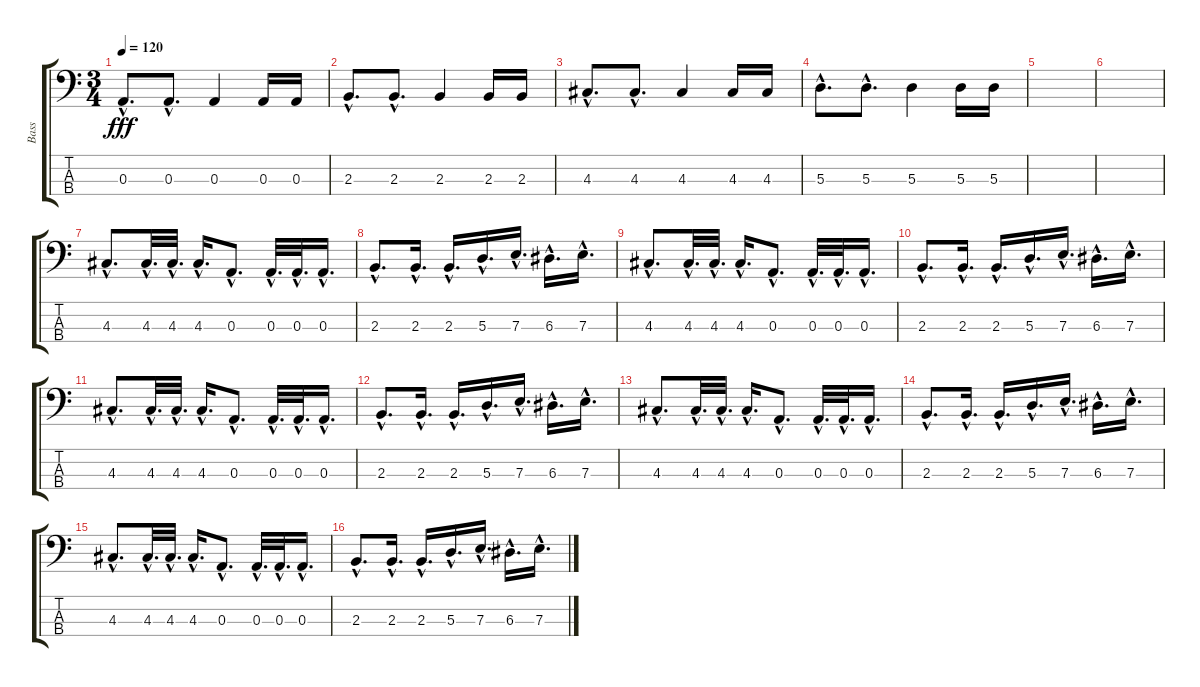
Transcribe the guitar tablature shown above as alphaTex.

\track ("Bass" "Bass") {instrument acousticbass}
\staff {score tabs}
\tuning (G2 D2 A1 E1) {hide}
\ts (3 4)
\tempo 120
\clef f4
\ks c
0.3{hac}.8{d dy fff} 0.3{hac}.8{d} 0.3.4 0.3.16 0.3.16 |
2.3{hac}.8{d} 2.3{hac}.8{d} 2.3.4 2.3.16 2.3.16 |
4.3{hac}.8{d} 4.3{hac}.8{d} 4.3.4 4.3.16 4.3.16 |
5.3{hac}.8{d} 5.3{hac}.8{d} 5.3.4 5.3.16 5.3.16 |
|
|
4.3{hac}.8{d} 4.3{hac}.32{d} 4.3{hac}.32{d} 4.3{hac}.16{d} 0.3{hac}.8{d} 0.3{hac}.32{d} 0.3{hac}.32{d} 0.3{hac}.16{d} |
2.3{hac}.8{d} 2.3{hac}.16{d} 2.3{hac}.16{d} 5.3{hac}.16{d} 7.3{hac}.16{d} 6.3{hac}.16{d} 7.3{hac}.16{d} |
4.3{hac}.8{d} 4.3{hac}.32{d} 4.3{hac}.32{d} 4.3{hac}.16{d} 0.3{hac}.8{d} 0.3{hac}.32{d} 0.3{hac}.32{d} 0.3{hac}.16{d} |
2.3{hac}.8{d} 2.3{hac}.16{d} 2.3{hac}.16{d} 5.3{hac}.16{d} 7.3{hac}.16{d} 6.3{hac}.16{d} 7.3{hac}.16{d} |
4.3{hac}.8{d} 4.3{hac}.32{d} 4.3{hac}.32{d} 4.3{hac}.16{d} 0.3{hac}.8{d} 0.3{hac}.32{d} 0.3{hac}.32{d} 0.3{hac}.16{d} |
2.3{hac}.8{d} 2.3{hac}.16{d} 2.3{hac}.16{d} 5.3{hac}.16{d} 7.3{hac}.16{d} 6.3{hac}.16{d} 7.3{hac}.16{d} |
4.3{hac}.8{d} 4.3{hac}.32{d} 4.3{hac}.32{d} 4.3{hac}.16{d} 0.3{hac}.8{d} 0.3{hac}.32{d} 0.3{hac}.32{d} 0.3{hac}.16{d} |
2.3{hac}.8{d} 2.3{hac}.16{d} 2.3{hac}.16{d} 5.3{hac}.16{d} 7.3{hac}.16{d} 6.3{hac}.16{d} 7.3{hac}.16{d} |
4.3{hac}.8{d} 4.3{hac}.32{d} 4.3{hac}.32{d} 4.3{hac}.16{d} 0.3{hac}.8{d} 0.3{hac}.32{d} 0.3{hac}.32{d} 0.3{hac}.16{d} |
2.3{hac}.8{d} 2.3{hac}.16{d} 2.3{hac}.16{d} 5.3{hac}.16{d} 7.3{hac}.16{d} 6.3{hac}.16{d} 7.3{hac}.16{d}
